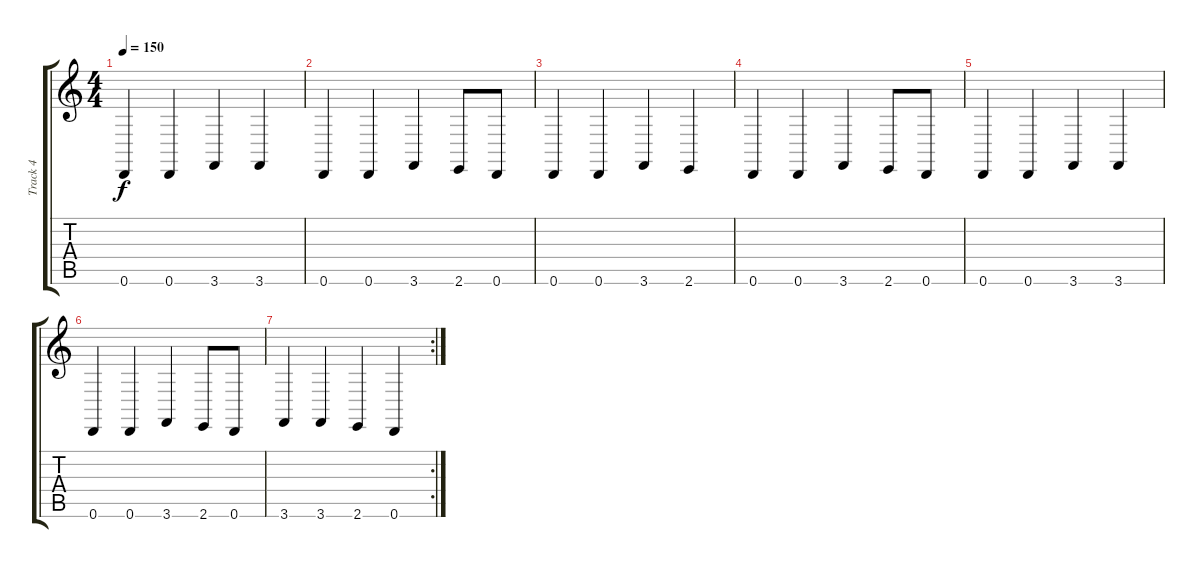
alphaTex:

\track ("Track 4" "Track 4") {instrument lead8bassandlead}
\staff {score tabs}
\tuning (E4 B3 G3 D3 A2 D2) {hide}
\ts (4 4)
\tempo 150
\clef g2
\ks c
0.6.4{dy f} 0.6.4 3.6.4 3.6.4 |
0.6.4 0.6.4 3.6.4 2.6.8 0.6.8 |
0.6.4 0.6.4 3.6.4 2.6.4 |
0.6.4 0.6.4 3.6.4 2.6.8 0.6.8 |
0.6.4 0.6.4 3.6.4 3.6.4 |
0.6.4 0.6.4 3.6.4 2.6.8 0.6.8 |
\rc 2
3.6.4 3.6.4 2.6.4 0.6.4
